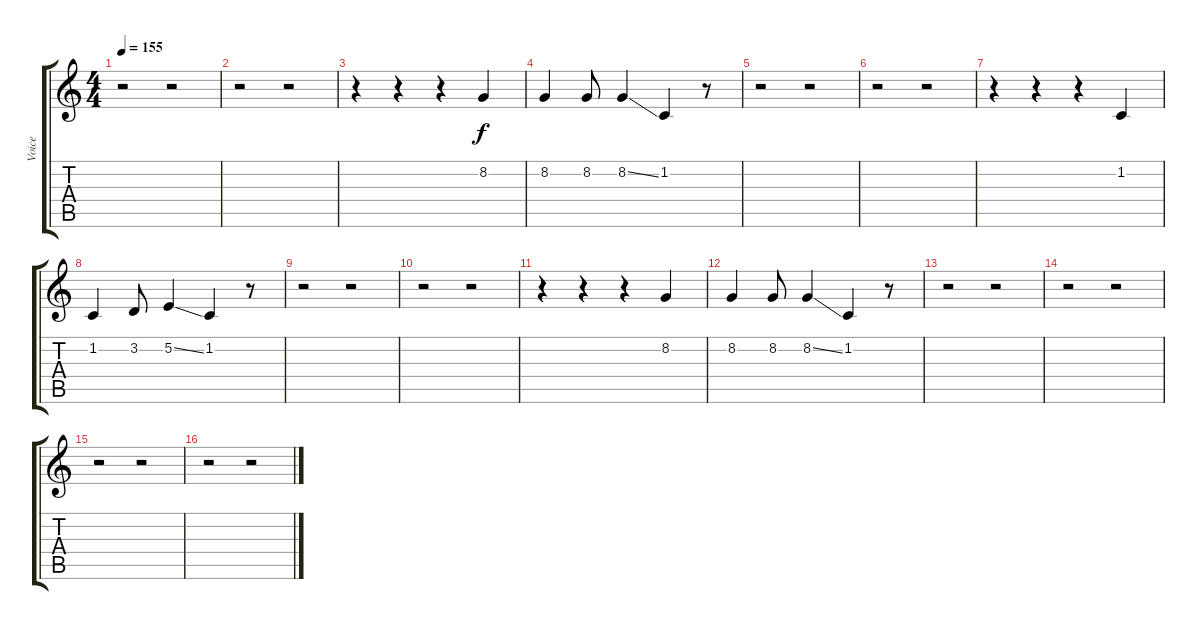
\track ("Voice" "Voice") {instrument electricgrandpiano}
\staff {score tabs}
\tuning (E4 B3 G3 D3 A2 E2) {hide}
\ts (4 4)
\tempo 155
\clef g2
\ks c
r.2{dy f} r.2 |
r.2 r.2 |
r.4 r.4 r.4 8.2.4 |
8.2.4 8.2.8 8.2{ss}.4 1.2.4 r.8 |
r.2 r.2 |
r.2 r.2 |
r.4 r.4 r.4 1.2.4 |
1.2.4 3.2.8 5.2{ss}.4 1.2.4 r.8 |
r.2 r.2 |
r.2 r.2 |
r.4 r.4 r.4 8.2.4 |
8.2.4 8.2.8 8.2{ss}.4 1.2.4 r.8 |
r.2 r.2 |
r.2 r.2 |
r.2 r.2 |
r.2 r.2
